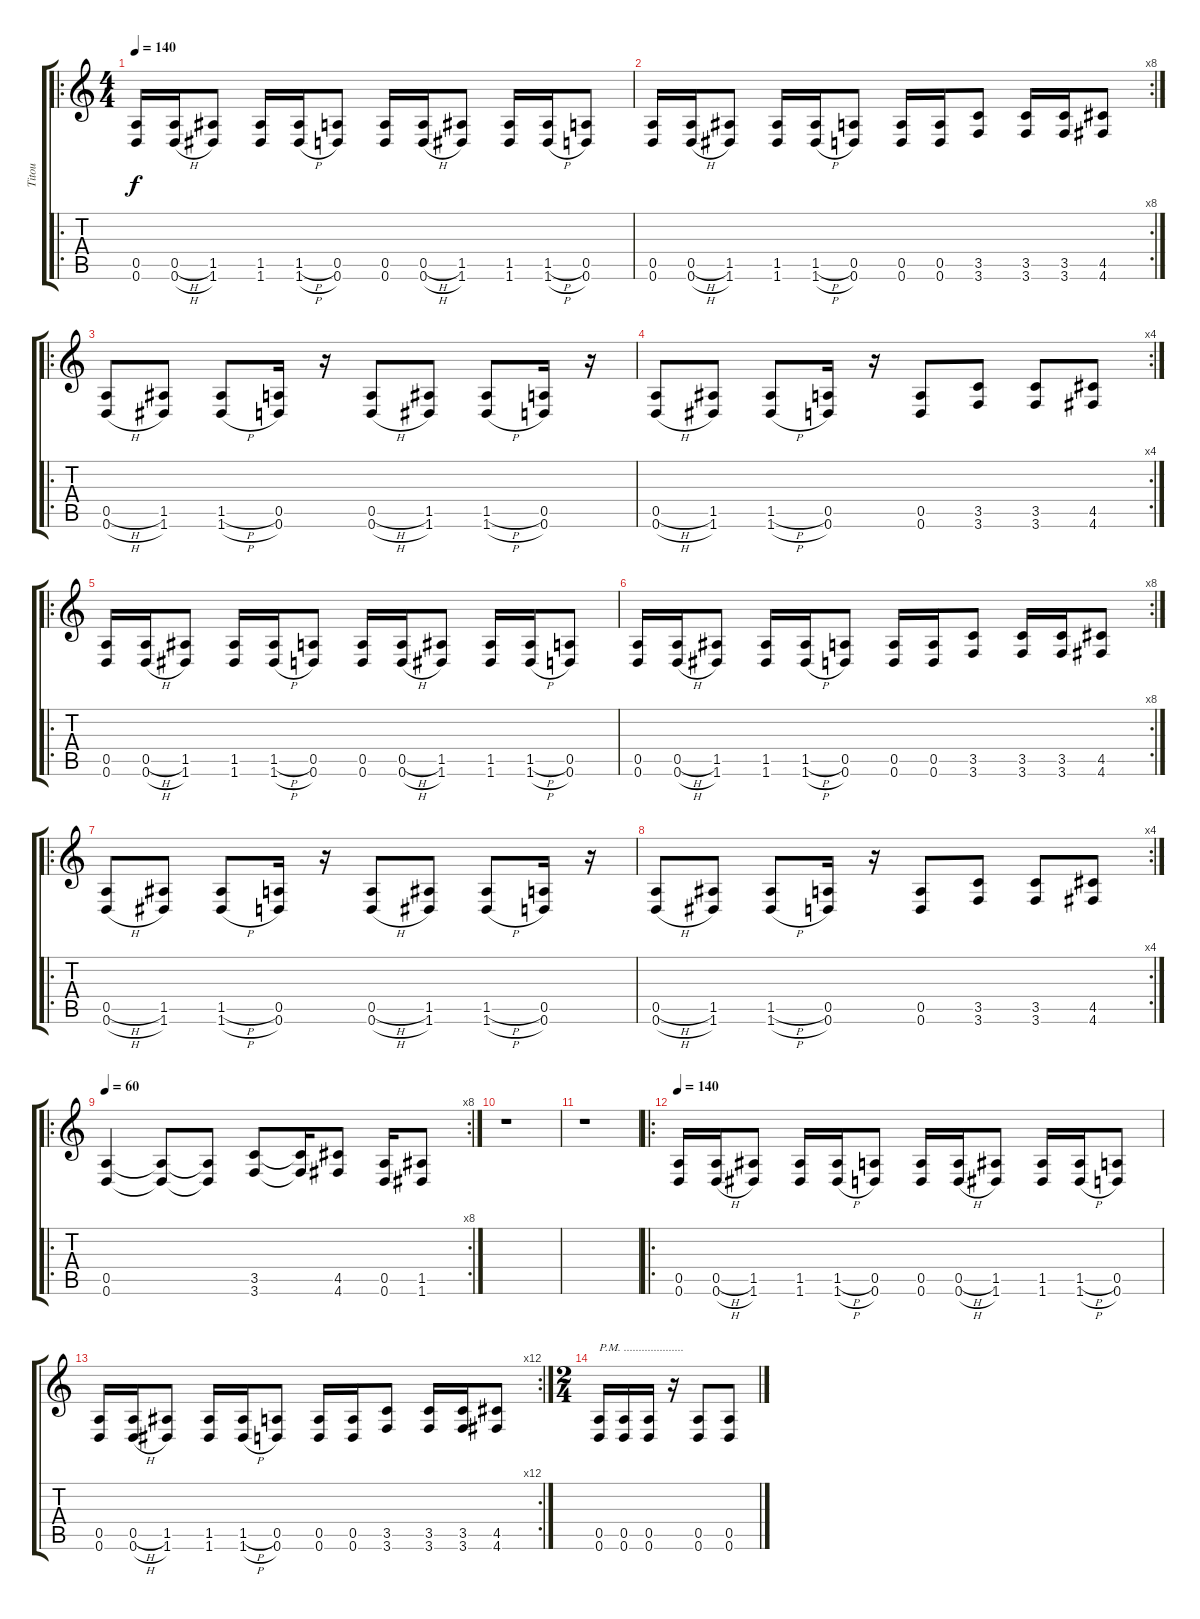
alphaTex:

\track ("Titou" "Titou") {instrument distortionguitar}
\staff {score tabs}
\tuning (E4 B3 G3 D3 A2 D2) {hide}
\ro
\ts (4 4)
\tempo 140
\clef g2
\ks c
(0.5 0.6).16{dy f instrument distortionguitar} (0.5{h} 0.6{h}).16 (1.5 1.6).8 (1.5 1.6).16 (1.5{h} 1.6{h}).16 (0.5 0.6).8 (0.5 0.6).16 (0.5{h} 0.6{h}).16 (1.5 1.6).8 (1.5 1.6).16 (1.5{h} 1.6{h}).16 (0.5 0.6).8 |
\rc 8
(0.5 0.6).16 (0.5{h} 0.6{h}).16 (1.5 1.6).8 (1.5 1.6).16 (1.5{h} 1.6{h}).16 (0.5 0.6).8 (0.5 0.6).16 (0.5 0.6).16 (3.5 3.6).8 (3.5 3.6).16 (3.5 3.6).16 (4.5 4.6).8 |
\ro
(0.5{h} 0.6{h}).8 (1.5 1.6).8 (1.5{h} 1.6{h}).8 (0.5 0.6).16 r.16 (0.5{h} 0.6{h}).8 (1.5 1.6).8 (1.5{h} 1.6{h}).8 (0.5 0.6).16 r.16 |
\rc 4
(0.5{h} 0.6{h}).8 (1.5 1.6).8 (1.5{h} 1.6{h}).8 (0.5 0.6).16 r.16 (0.5 0.6).8 (3.5 3.6).8 (3.5 3.6).8 (4.5 4.6).8 |
\ro
(0.5 0.6).16 (0.5{h} 0.6{h}).16 (1.5 1.6).8 (1.5 1.6).16 (1.5{h} 1.6{h}).16 (0.5 0.6).8 (0.5 0.6).16 (0.5{h} 0.6{h}).16 (1.5 1.6).8 (1.5 1.6).16 (1.5{h} 1.6{h}).16 (0.5 0.6).8 |
\rc 8
(0.5 0.6).16 (0.5{h} 0.6{h}).16 (1.5 1.6).8 (1.5 1.6).16 (1.5{h} 1.6{h}).16 (0.5 0.6).8 (0.5 0.6).16 (0.5 0.6).16 (3.5 3.6).8 (3.5 3.6).16 (3.5 3.6).16 (4.5 4.6).8 |
\ro
(0.5{h} 0.6{h}).8 (1.5 1.6).8 (1.5{h} 1.6{h}).8 (0.5 0.6).16 r.16 (0.5{h} 0.6{h}).8 (1.5 1.6).8 (1.5{h} 1.6{h}).8 (0.5 0.6).16 r.16 |
\rc 4
(0.5{h} 0.6{h}).8 (1.5 1.6).8 (1.5{h} 1.6{h}).8 (0.5 0.6).16 r.16 (0.5 0.6).8 (3.5 3.6).8 (3.5 3.6).8 (4.5 4.6).8 |
\ro
\rc 8
\tempo 60
(0.5 0.6).4 (0.5{t} 0.6{t}).8 (0.5{t} 0.6{t}).8 (3.5 3.6).8 (3.5{t} 3.6{t}).16 (4.5 4.6).8 (0.5 0.6).16 (1.5 1.6).8 |
r.1 |
r.1 |
\ro
\tempo 140
(0.5 0.6).16 (0.5{h} 0.6{h}).16 (1.5 1.6).8 (1.5 1.6).16 (1.5{h} 1.6{h}).16 (0.5 0.6).8 (0.5 0.6).16 (0.5{h} 0.6{h}).16 (1.5 1.6).8 (1.5 1.6).16 (1.5{h} 1.6{h}).16 (0.5 0.6).8 |
\rc 12
(0.5 0.6).16 (0.5{h} 0.6{h}).16 (1.5 1.6).8 (1.5 1.6).16 (1.5{h} 1.6{h}).16 (0.5 0.6).8 (0.5 0.6).16 (0.5 0.6).16 (3.5 3.6).8 (3.5 3.6).16 (3.5 3.6).16 (4.5 4.6).8 |
\ts (2 4)
(0.5 0.6).16{txt "P.M. ...................."} (0.5 0.6).16 (0.5 0.6).16 r.16 (0.5 0.6).8 (0.5 0.6).8
